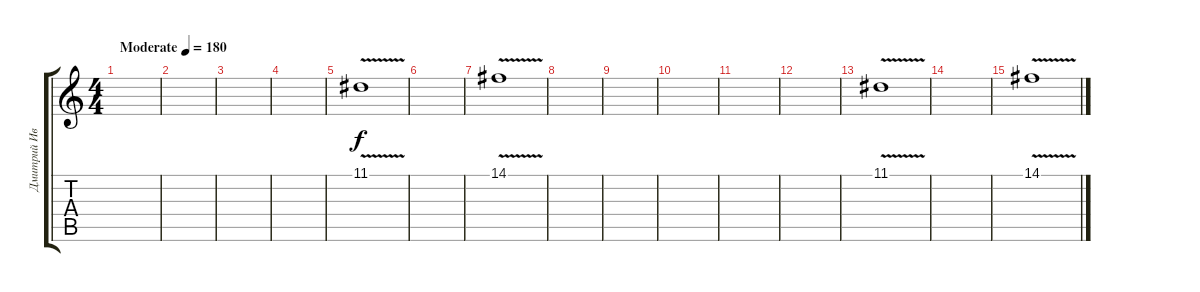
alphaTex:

\track ("Дмитрий Иванов" "Дмитрий Ив") {instrument pad5bowed}
\staff {score tabs}
\tuning (E4 B3 G3 D3 A2 E2) {hide}
\ts (4 4)
\tempo (180 "Moderate")
\clef g2
\ks c
|
|
|
|
11.1{v}.1 |
|
14.1{v}.1 |
|
|
|
|
|
11.1{v}.1 |
|
14.1{v}.1
